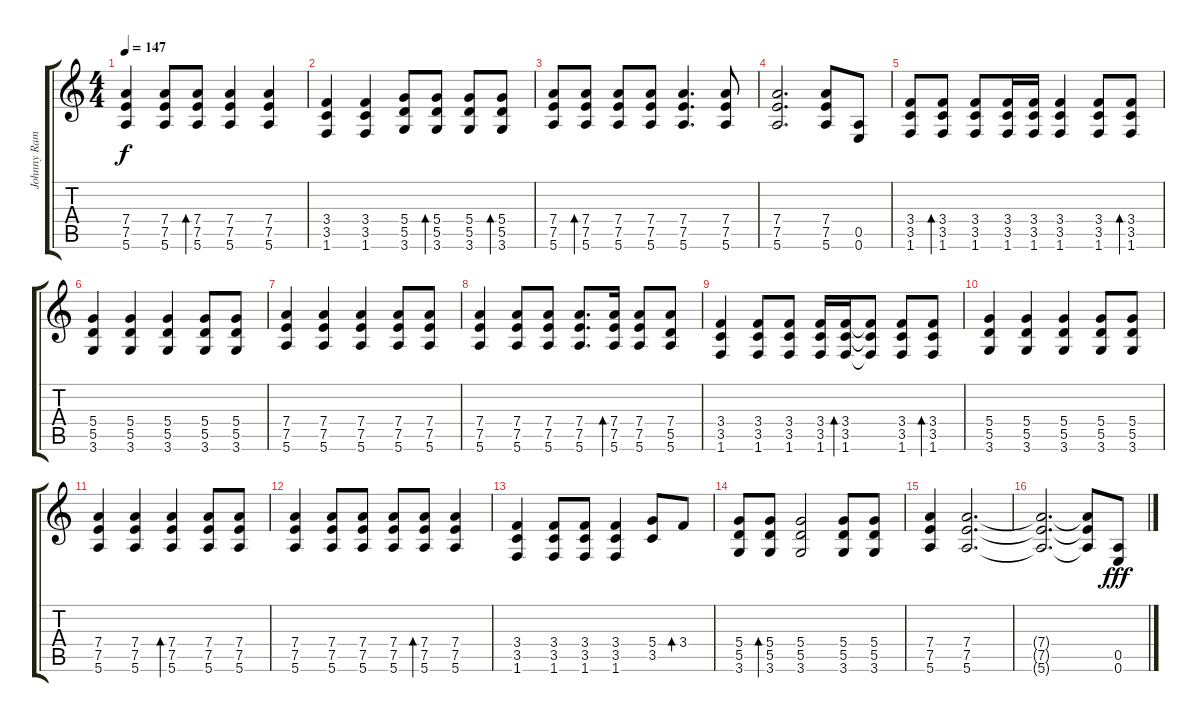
\track ("Johnny Ramone - Guitar" "Johnny Ram") {instrument distortionguitar}
\staff {score tabs}
\tuning (E4 B3 G3 D3 A2 E2) {hide}
\ts (4 4)
\tempo 147
\clef g2
\ks c
(7.4 7.5 5.6).4{dy f} (7.4 7.5 5.6).8 (7.4 7.5 5.6).8{bd 240} (7.4 7.5 5.6).4 (7.4 7.5 5.6).4 |
(3.4 3.5 1.6).4 (3.4 3.5 1.6).4 (5.4 5.5 3.6).8 (5.4 5.5 3.6).8{bd 240} (5.4 5.5 3.6).8 (5.4 5.5 3.6).8{bd 240} |
(7.4 7.5 5.6).8 (7.4 7.5 5.6).8{bd 240} (7.4 7.5 5.6).8 (7.4 7.5 5.6).8 (7.4 7.5 5.6).4{d} (7.4 7.5 5.6).8 |
(7.4 7.5 5.6).2{d} (7.4 7.5 5.6).8 (0.5 0.6).8 |
(3.4 3.5 1.6).8 (3.4 3.5 1.6).8{bd 240} (3.4 3.5 1.6).8 (3.4 3.5 1.6).16 (3.4 3.5 1.6).16 (3.4 3.5 1.6).4 (3.4 3.5 1.6).8 (3.4 3.5 1.6).8{bd 240} |
(5.4 5.5 3.6).4 (5.4 5.5 3.6).4 (5.4 5.5 3.6).4 (5.4 5.5 3.6).8 (5.4 5.5 3.6).8 |
(7.4 7.5 5.6).4 (7.4 7.5 5.6).4 (7.4 7.5 5.6).4 (7.4 7.5 5.6).8 (7.4 7.5 5.6).8 |
(7.4 7.5 5.6).4 (7.4 7.5 5.6).8 (7.4 7.5 5.6).8 (7.4 7.5 5.6).8{d} (7.4 7.5 5.6).16{bd 240} (7.4 7.5 5.6).8 (7.4 5.5 5.6).8 |
(3.4 3.5 1.6).4 (3.4 3.5 1.6).8 (3.4 3.5 1.6).8 (3.4 3.5 1.6).16 (3.4 3.5 1.6).16{bd 240} (3.4{t} 3.5{t} 1.6{t}).8 (3.4 3.5 1.6).8 (3.4 3.5 1.6).8{bd 240} |
(5.4 5.5 3.6).4 (5.4 5.5 3.6).4 (5.4 5.5 3.6).4 (5.4 5.5 3.6).8 (5.4 5.5 3.6).8 |
(7.4 7.5 5.6).4 (7.4 7.5 5.6).4 (7.4 7.5 5.6).4{bd 240} (7.4 7.5 5.6).8 (7.4 7.5 5.6).8 |
(7.4 7.5 5.6).4 (7.4 7.5 5.6).8 (7.4 7.5 5.6).8 (7.4 7.5 5.6).8 (7.4 7.5 5.6).8{bd 240} (7.4 7.5 5.6).4 |
(3.4 3.5 1.6).4 (3.4 3.5 1.6).8 (3.4 3.5 1.6).8 (3.4 3.5 1.6).4 (5.4 3.5).8 3.4.8{bd 240} |
(5.4 5.5 3.6).8 (5.4 5.5 3.6).8{bd 240} (5.4 5.5 3.6).2 (5.4 5.5 3.6).8 (5.4 5.5 3.6).8 |
(7.4 7.5 5.6).4 (7.4 7.5 5.6).2{d} |
(7.4{t} 7.5{t} 5.6{t}).2{d} (7.4{t} 7.5{t} 5.6{t}).8 (0.5 0.6).8{dy fff}
